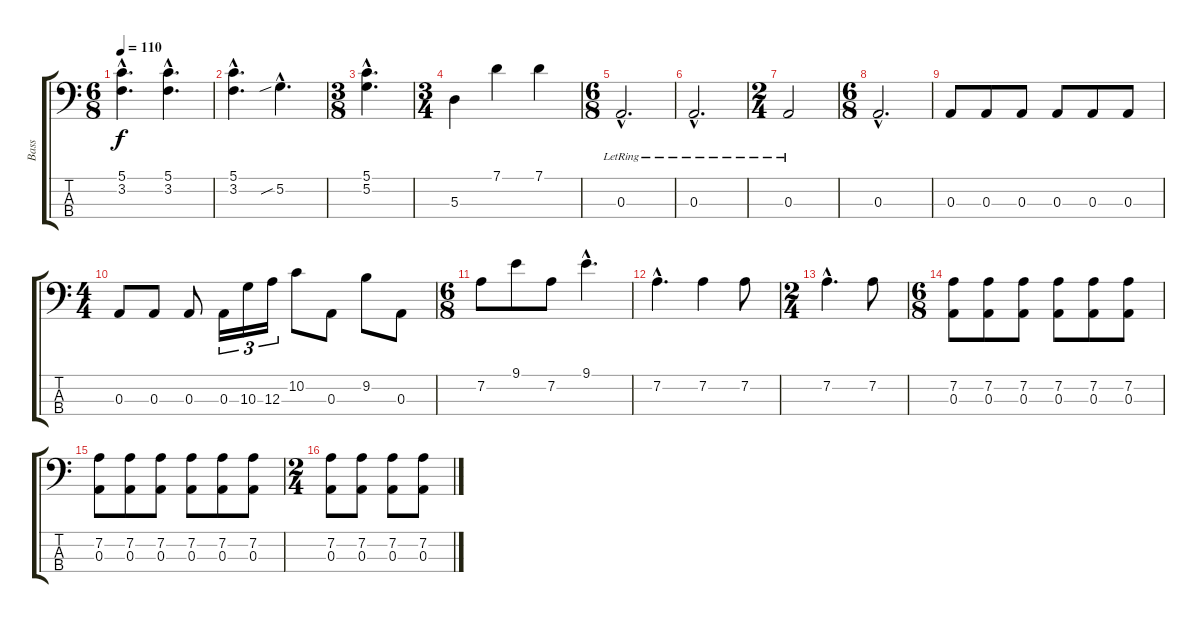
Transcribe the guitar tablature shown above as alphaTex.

\track ("Bass" "Bass") {instrument electricbasspick}
\staff {score tabs}
\tuning (G2 D2 A1 D1) {hide}
\ts (6 8)
\tempo 110
\clef f4
\ks c
(5.1{hac} 3.2{hac}).4{d dy f} (5.1{hac} 3.2{hac}).4{d} |
(5.1{hac} 3.2{hac}).4{d} 5.2{sib hac}.4{d} |
\ts (3 8)
(5.1{hac} 5.2{hac}).4{d} |
\ts (3 4)
5.3.4 7.1.4 7.1.4 |
\ts (6 8)
0.3{hac lr}.2{d} |
0.3{hac lr}.2{d} |
\ts (2 4)
0.3{lr}.2 |
\ts (6 8)
0.3{hac}.2{d} |
0.3.8 0.3.8 0.3.8 0.3.8 0.3.8 0.3.8 |
\ts (4 4)
0.3.8 0.3.8 0.3.8 0.3.16{tu (3 2)} 10.3.16{tu (3 2)} 12.3.16{tu (3 2)} 10.2.8 0.3.8 9.2.8 0.3.8 |
\ts (6 8)
7.2.8 9.1.8 7.2.8 9.1{hac}.4{d} |
7.2{hac}.4{d} 7.2.4 7.2.8 |
\ts (2 4)
7.2{hac}.4{d} 7.2.8 |
\ts (6 8)
(7.2 0.3).8 (7.2 0.3).8 (7.2 0.3).8 (7.2 0.3).8 (7.2 0.3).8 (7.2 0.3).8 |
(7.2 0.3).8 (7.2 0.3).8 (7.2 0.3).8 (7.2 0.3).8 (7.2 0.3).8 (7.2 0.3).8 |
\ts (2 4)
(7.2 0.3).8 (7.2 0.3).8 (7.2 0.3).8 (7.2 0.3).8
